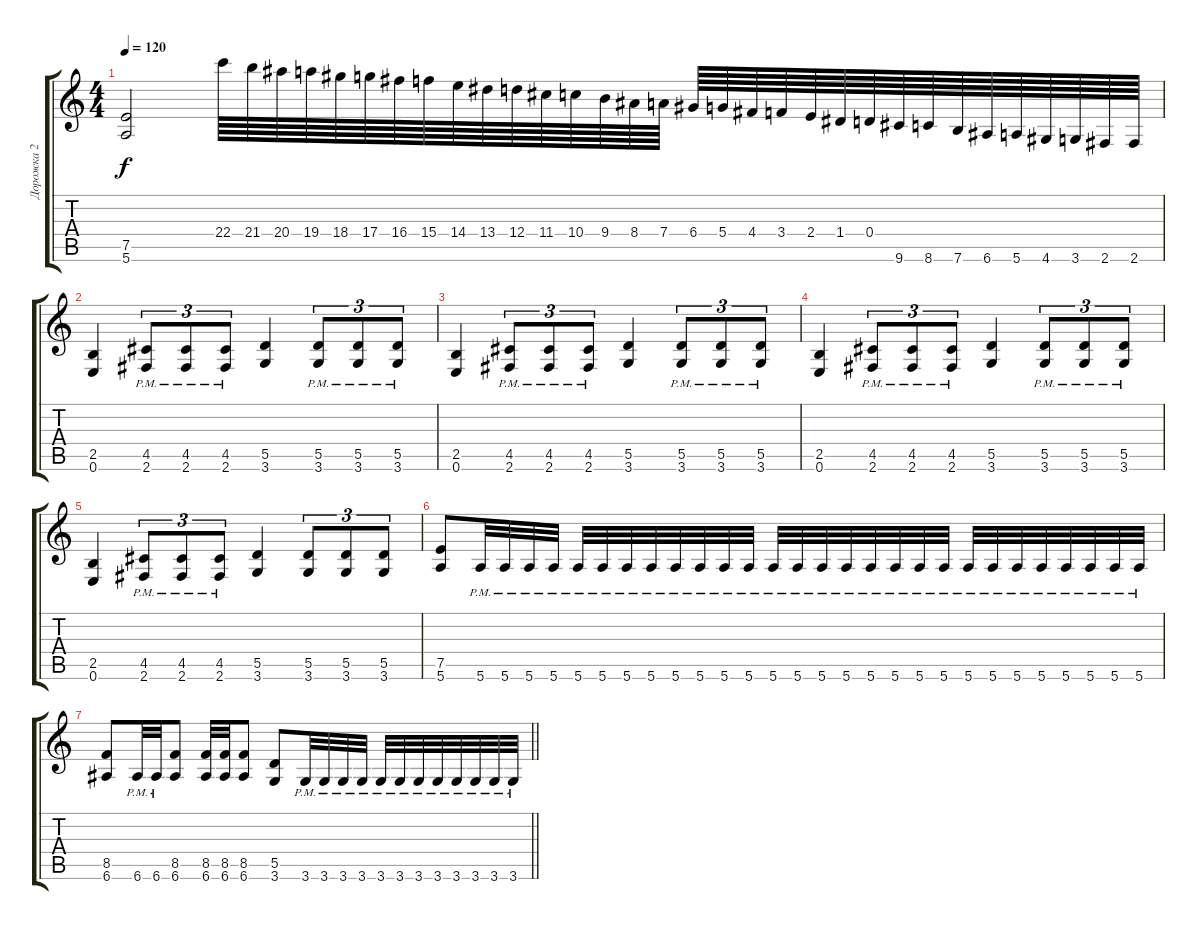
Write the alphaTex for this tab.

\track ("Дорожка 2" "Дорожка 2") {instrument overdrivenguitar}
\staff {score tabs}
\tuning (E4 B3 G3 D3 A2 E2) {hide}
\ts (4 4)
\tempo 120
\clef g2
\ks c
(7.5{t} 5.6{t}).2{dy f} 22.4.64 21.4.64 20.4.64 19.4.64 18.4.64 17.4.64 16.4.64 15.4.64 14.4.64 13.4.64 12.4.64 11.4.64 10.4.64 9.4.64 8.4.64 7.4.64 6.4.64 5.4.64 4.4.64 3.4.64 2.4.64 1.4.64 0.4.64 9.6.64 8.6.64 7.6.64 6.6.64 5.6.64 4.6.64 3.6.64 2.6.64 2.6.64 |
(2.5 0.6).4 (4.5{pm} 2.6{pm}).8{tu (3 2)} (4.5{pm} 2.6{pm}).8{tu (3 2)} (4.5{pm} 2.6{pm}).8{tu (3 2)} (5.5 3.6).4 (5.5{pm} 3.6{pm}).8{tu (3 2)} (5.5{pm} 3.6{pm}).8{tu (3 2)} (5.5{pm} 3.6{pm}).8{tu (3 2)} |
(2.5 0.6).4 (4.5{pm} 2.6{pm}).8{tu (3 2)} (4.5{pm} 2.6{pm}).8{tu (3 2)} (4.5{pm} 2.6{pm}).8{tu (3 2)} (5.5 3.6).4 (5.5{pm} 3.6{pm}).8{tu (3 2)} (5.5{pm} 3.6{pm}).8{tu (3 2)} (5.5{pm} 3.6{pm}).8{tu (3 2)} |
(2.5 0.6).4 (4.5{pm} 2.6{pm}).8{tu (3 2)} (4.5{pm} 2.6{pm}).8{tu (3 2)} (4.5{pm} 2.6{pm}).8{tu (3 2)} (5.5 3.6).4 (5.5{pm} 3.6{pm}).8{tu (3 2)} (5.5{pm} 3.6{pm}).8{tu (3 2)} (5.5{pm} 3.6{pm}).8{tu (3 2)} |
(2.5 0.6).4 (4.5{pm} 2.6{pm}).8{tu (3 2)} (4.5{pm} 2.6{pm}).8{tu (3 2)} (4.5{pm} 2.6{pm}).8{tu (3 2)} (5.5 3.6).4 (5.5 3.6).8{tu (3 2)} (5.5 3.6).8{tu (3 2)} (5.5 3.6).8{tu (3 2)} |
(7.5 5.6).8 5.6{pm}.32 5.6{pm}.32 5.6{pm}.32 5.6{pm}.32 5.6{pm}.32 5.6{pm}.32 5.6{pm}.32 5.6{pm}.32 5.6{pm}.32 5.6{pm}.32 5.6{pm}.32 5.6{pm}.32 5.6{pm}.32 5.6{pm}.32 5.6{pm}.32 5.6{pm}.32 5.6{pm}.32 5.6{pm}.32 5.6{pm}.32 5.6{pm}.32 5.6{pm}.32 5.6{pm}.32 5.6{pm}.32 5.6{pm}.32 5.6{pm}.32 5.6{pm}.32 5.6{pm}.32 5.6{pm}.32 |
\barLineRight lightlight
(8.5 6.6).8 6.6{pm}.32 6.6{pm}.32 (8.5 6.6).8 (8.5 6.6).32 (8.5 6.6).32 (8.5 6.6).8 (5.5 3.6).8 3.6{pm}.32 3.6{pm}.32 3.6{pm}.32 3.6{pm}.32 3.6{pm}.32 3.6{pm}.32 3.6{pm}.32 3.6{pm}.32 3.6{pm}.32 3.6{pm}.32 3.6{pm}.32 3.6{pm}.32
